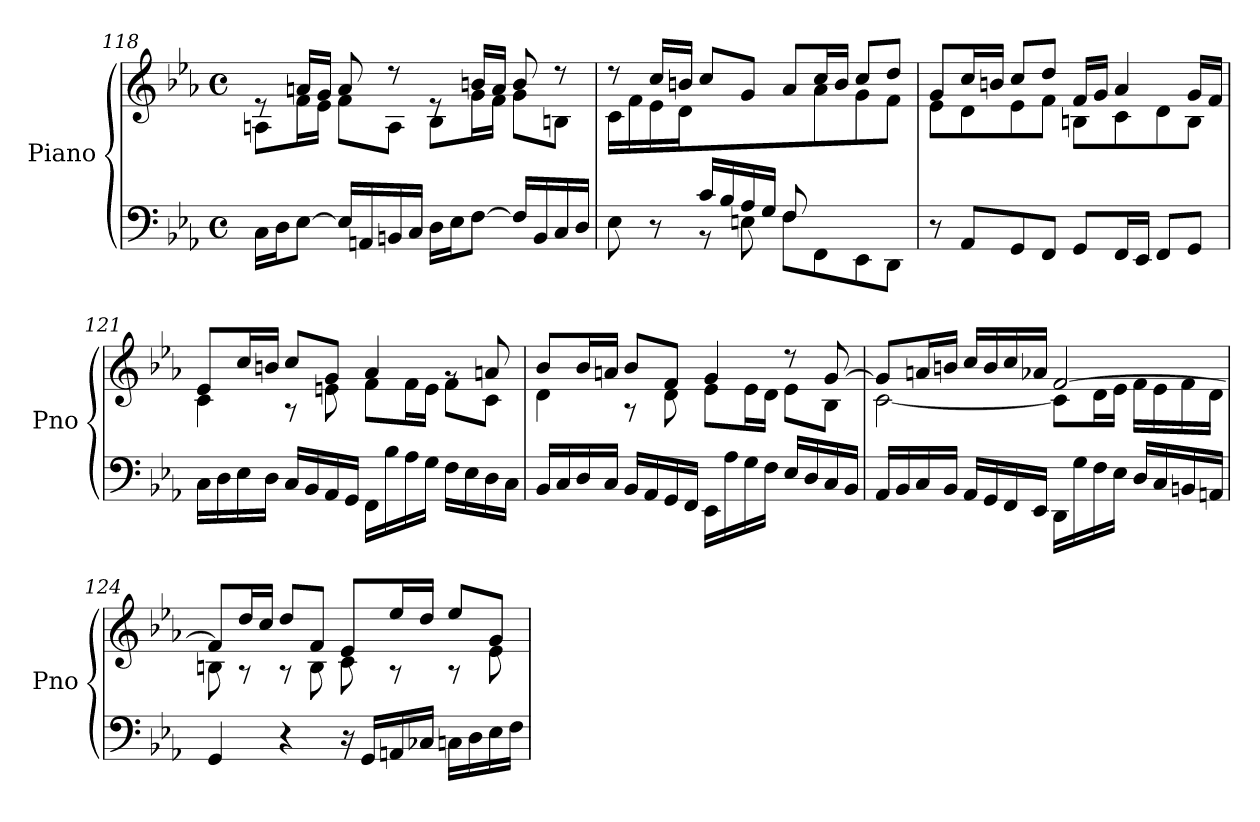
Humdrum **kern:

**kern	**kern
*part1	*part1
*staff2	*staff1
*I"Piano	*
*I'Pno	*
!!LO:LB:g=z
*clefF4	*clefG2
*k[b-e-a-]	*k[b-e-a-]
*M4/4	*M4/4
*met(c)	*met(c)
=118	=118
*	*^
16C\LL	8re	8An\L
16D\J	.	.
[8E-\J	16an/LL	16f\L
.	16g/JJ	16e-\JJ
16E-/LL]	8a/	8f\L
16AAn/	.	.
16BBn/	8r	8A\J
16C/JJ	.	.
16D\LL	8re	8B-\L
16E-\J	.	.
[8F\J	16bn/LL	16g\L
.	16a/JJ	16f\JJ
16F/LL]	8b/	8g\L
16BB/	.	.
16C/	8r	8Bn\J
16D/JJ	.	.
=119	=119	=119
*^	*	*
4ryy	8E-\	8r	16c\LL
.	.	.	16f\
.	8r	16cc/LL	16e-\
.	.	16bn/JJ	16d\JJ
16c/LL	8r	8cc/L	4.ryy
16B-/	.	.	.
16A-/	8En\	8g/J	.
16G/JJ	.	.	.
8F/L	8F\L	8a-/L	.
4.ryy	8FF\	16cc/L	8a-\
.	.	16b/JJ	.
.	8EE-\	8cc/L	8g\
.	8DD\J	8dd/J	8f\J
*v	*v	*	*
=120	=120	=120
8r	8g/L	8e-\L
8AA-/L	16cc/L	8d\
.	16bn/JJ	.
8GG/	8cc/L	8e-\
8FF/J	8dd/J	8f\J
8GG/L	16f/LL	8Bn\L
.	16g/JJ	.
16FF/L	4a-/	8c\
16EE-/JJ	.	.
8FF/L	.	8d\
8GG/J	16g/LL	8B\J
.	16f/JJ	.
!!LO:LB:g=z	!!
=121	=121	=121
16C\LL	8e-/L	4c\
16D\	.	.
16E-\	16cc/L	.
16D\JJ	16bn/JJ	.
16C/LL	8cc/L	8rA
16BB-/	.	.
16AA-/	8g/J	8en\
16GG/JJ	.	.
16FF/LL	4a-/	8f\L
16B-\	.	.
16A-\	.	16f\L
16G\JJ	.	16e\JJ
16F\LL	8rg	8f\L
16E-\	.	.
16D\	8an/	8c\J
16C\JJ	.	.
=122	=122	=122
16BB-/LL	8b-/L	4d\
16C/	.	.
16D/	16b-/L	.
16C/JJ	16an/JJ	.
16BB-/LL	8b-/L	8rA
16AA-/	.	.
16GG/	8f/J	8d\
16FF/JJ	.	.
16EE-/LL	4g/	8e-\L
16A-\	.	.
16G\	.	16e-\L
16F\JJ	.	16d\JJ
16E-/LL	8r	8e-\L
16D/	.	.
16C/	[8g/	8B-\J
16BB-/JJ	.	.
=123	=123	=123
16AA-/LL	8g/L]	[2c\
16BB-/	.	.
16C/	16an/L	.
16BB-/JJ	16bn/JJ	.
16AA-/LL	16cc/LL	.
16GG/	16b/	.
16FF/	16cc/	.
16EE-/JJ	16a-X/JJ	.
16DD/LL	[2f/	8c\L]
16G\	.	.
16F\	.	16d\L
16E-\JJ	.	16e-\JJ
16D/LL	.	16f\LL
16C/	.	16e-\
16BBn/	.	16f\
16AAn/JJ	.	16d\JJ
!!LO:LB:g=z	!!
=124	=124	=124
4GG/	8f/L]	8Bn\
.	16dd/L	8rA
.	16cc/JJ	.
4r	8dd/L	8rA
.	8f/J	8B\
16r	8e-/L	8c\
16GG/LL	.	.
16AAn/	16ee-/L	8rA
16C-X/JJ	16dd/JJ	.
16Cn\LL	8ee-/L	8rA
16D\	.	.
16E-\	8g/J	8e-\
16F\JJ	.	.
*	*v	*v
=	=
*-	*-
